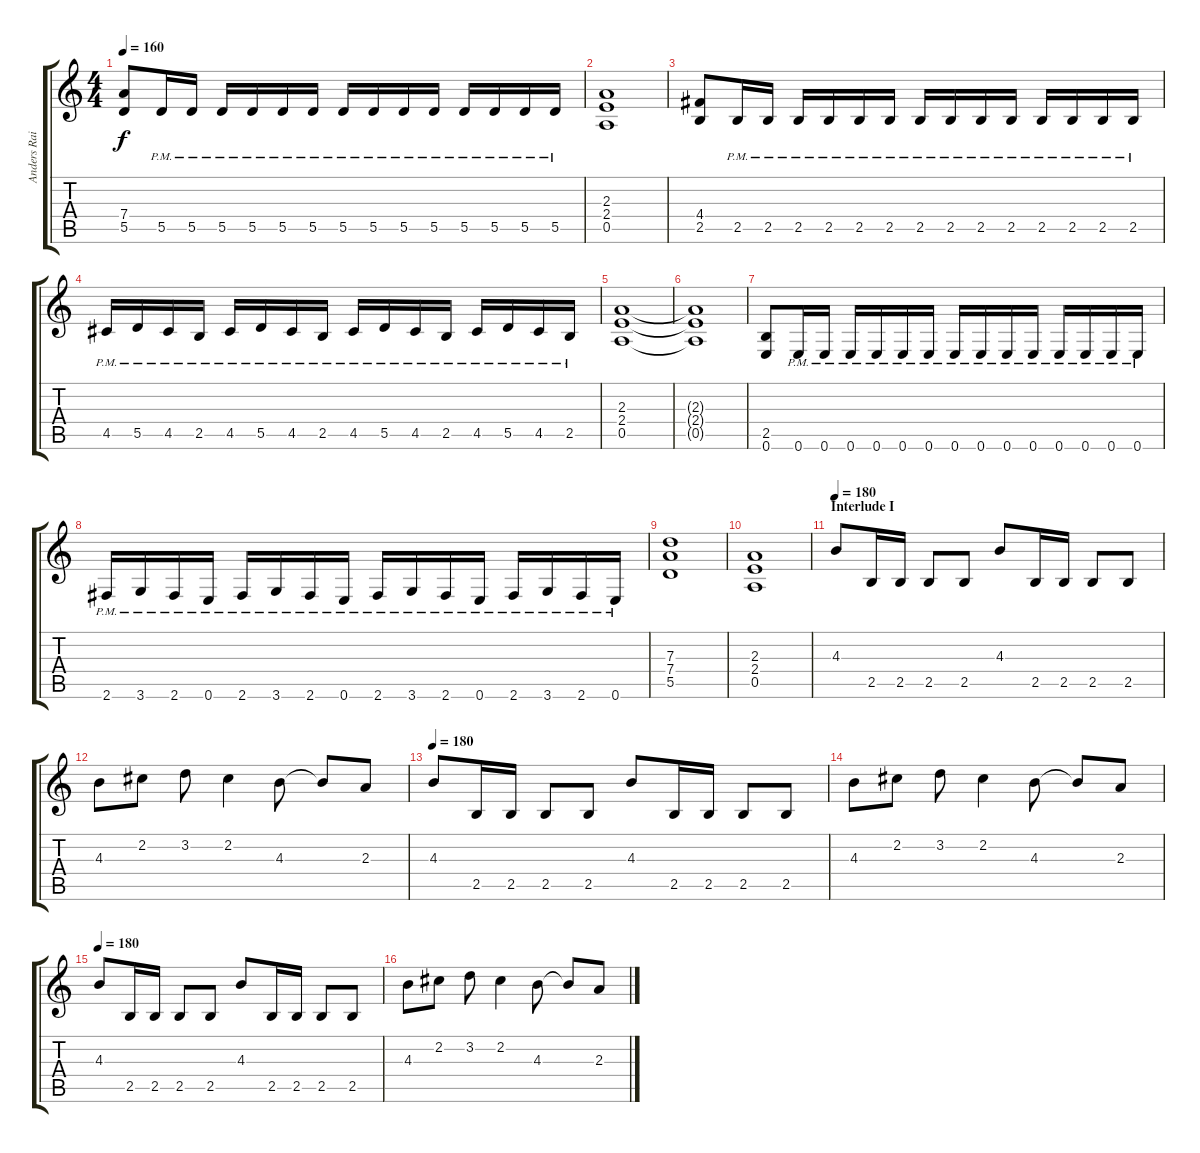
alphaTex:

\track ("Anders Rain" "Anders Rai") {instrument distortionguitar}
\staff {score tabs}
\tuning (E4 B3 G3 D3 A2 E2) {hide}
\ts (4 4)
\tempo 160
\clef g2
\ks c
(7.4 5.5).8{dy f} 5.5{pm}.16 5.5{pm}.16 5.5{pm}.16 5.5{pm}.16 5.5{pm}.16 5.5{pm}.16 5.5{pm}.16 5.5{pm}.16 5.5{pm}.16 5.5{pm}.16 5.5{pm}.16 5.5{pm}.16 5.5{pm}.16 5.5{pm}.16 |
(2.3 2.4 0.5).1 |
(4.4 2.5).8 2.5{pm}.16 2.5{pm}.16 2.5{pm}.16 2.5{pm}.16 2.5{pm}.16 2.5{pm}.16 2.5{pm}.16 2.5{pm}.16 2.5{pm}.16 2.5{pm}.16 2.5{pm}.16 2.5{pm}.16 2.5{pm}.16 2.5{pm}.16 |
4.5{pm}.16 5.5{pm}.16 4.5{pm}.16 2.5{pm}.16 4.5{pm}.16 5.5{pm}.16 4.5{pm}.16 2.5{pm}.16 4.5{pm}.16 5.5{pm}.16 4.5{pm}.16 2.5{pm}.16 4.5{pm}.16 5.5{pm}.16 4.5{pm}.16 2.5{pm}.16 |
(2.3 2.4 0.5).1 |
(2.3{t} 2.4{t} 0.5{t}).1 |
(2.5 0.6).8 0.6{pm}.16 0.6{pm}.16 0.6{pm}.16 0.6{pm}.16 0.6{pm}.16 0.6{pm}.16 0.6{pm}.16 0.6{pm}.16 0.6{pm}.16 0.6{pm}.16 0.6{pm}.16 0.6{pm}.16 0.6{pm}.16 0.6{pm}.16 |
2.6{pm}.16 3.6{pm}.16 2.6{pm}.16 0.6{pm}.16 2.6{pm}.16 3.6{pm}.16 2.6{pm}.16 0.6{pm}.16 2.6{pm}.16 3.6{pm}.16 2.6{pm}.16 0.6{pm}.16 2.6{pm}.16 3.6{pm}.16 2.6{pm}.16 0.6{pm}.16 |
(7.3 7.4 5.5).1 |
(2.3 2.4 0.5).1 |
\section ("" "Interlude I")
\tempo 180
4.3.8{volume 14} 2.5.16 2.5.16 2.5.8 2.5.8 4.3.8 2.5.16 2.5.16 2.5.8 2.5.8 |
4.3.8 2.2.8 3.2.8 2.2.4 4.3.8 4.3{t}.8 2.3.8 |
\tempo 180
4.3.8{volume 14} 2.5.16 2.5.16 2.5.8 2.5.8 4.3.8 2.5.16 2.5.16 2.5.8 2.5.8 |
4.3.8 2.2.8 3.2.8 2.2.4 4.3.8 4.3{t}.8 2.3.8 |
\tempo 180
4.3.8{volume 14} 2.5.16 2.5.16 2.5.8 2.5.8 4.3.8 2.5.16 2.5.16 2.5.8 2.5.8 |
4.3.8 2.2.8 3.2.8 2.2.4 4.3.8 4.3{t}.8 2.3.8
